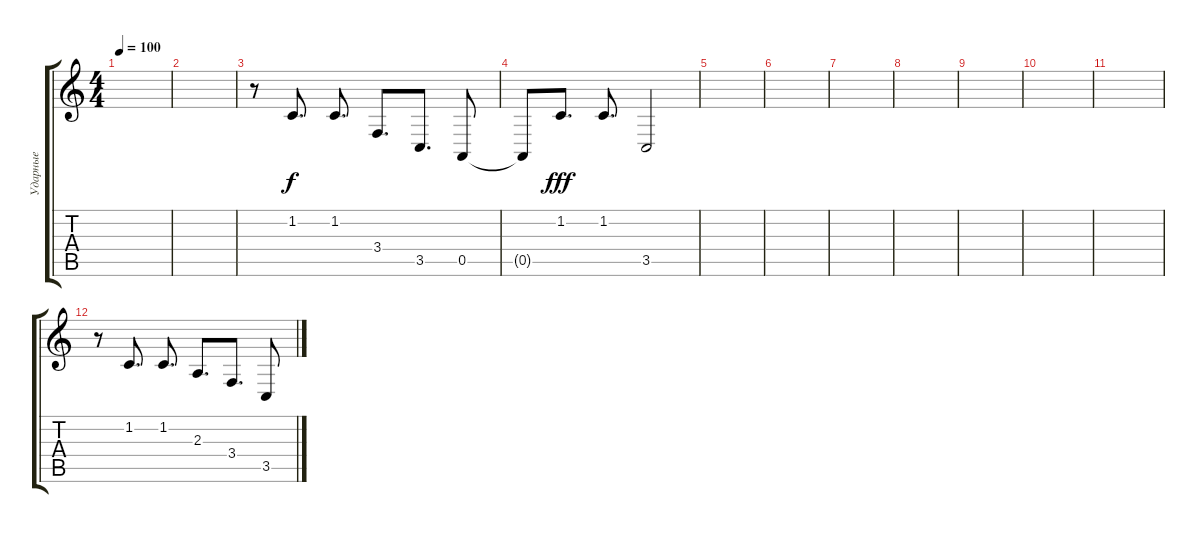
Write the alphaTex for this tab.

\track ("Ударные" "Ударные") {instrument melodictom}
\staff {score tabs}
\tuning (E4 B3 G3 D3 A2 E2) {hide}
\ts (4 4)
\tempo 100
\clef g2
\ks c
|
|
r.8 1.2.8{d} 1.2.8{d} 3.4.8{d} 3.5.8{d} 0.5.8 |
0.5{t}.8{dy f} 1.2.8{d dy fff} 1.2.8{d} 3.5.2 |
|
|
|
|
|
|
|
r.8 1.2.8{d} 1.2.8{d} 2.3.8{d} 3.4.8{d} 3.5.8
